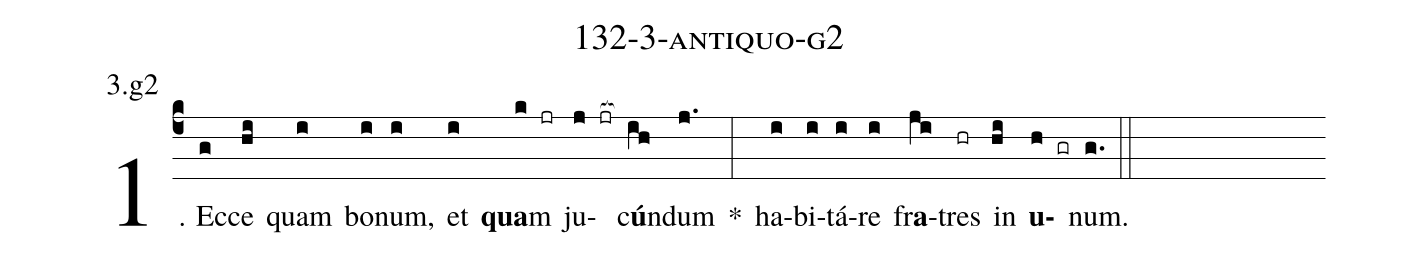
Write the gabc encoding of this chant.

name: 132-3-antiquo-g2;
annotation: 3.g2;
%%
(c4)1. Ec(g)ce(hi) quam(i) bo(i)num,(i) et(i) <b>qua</b>m(k jr) ju(j jr[ocb:1{])c<b>ú</b>n(ih[ocb:0}])dum(j.) *(:) ha(i)bi(i)tá(i)re(i) fr<b>a</b>(ji)tres(hr) in(hi) <b>u</b>(h gr)num.(g.) (::)
